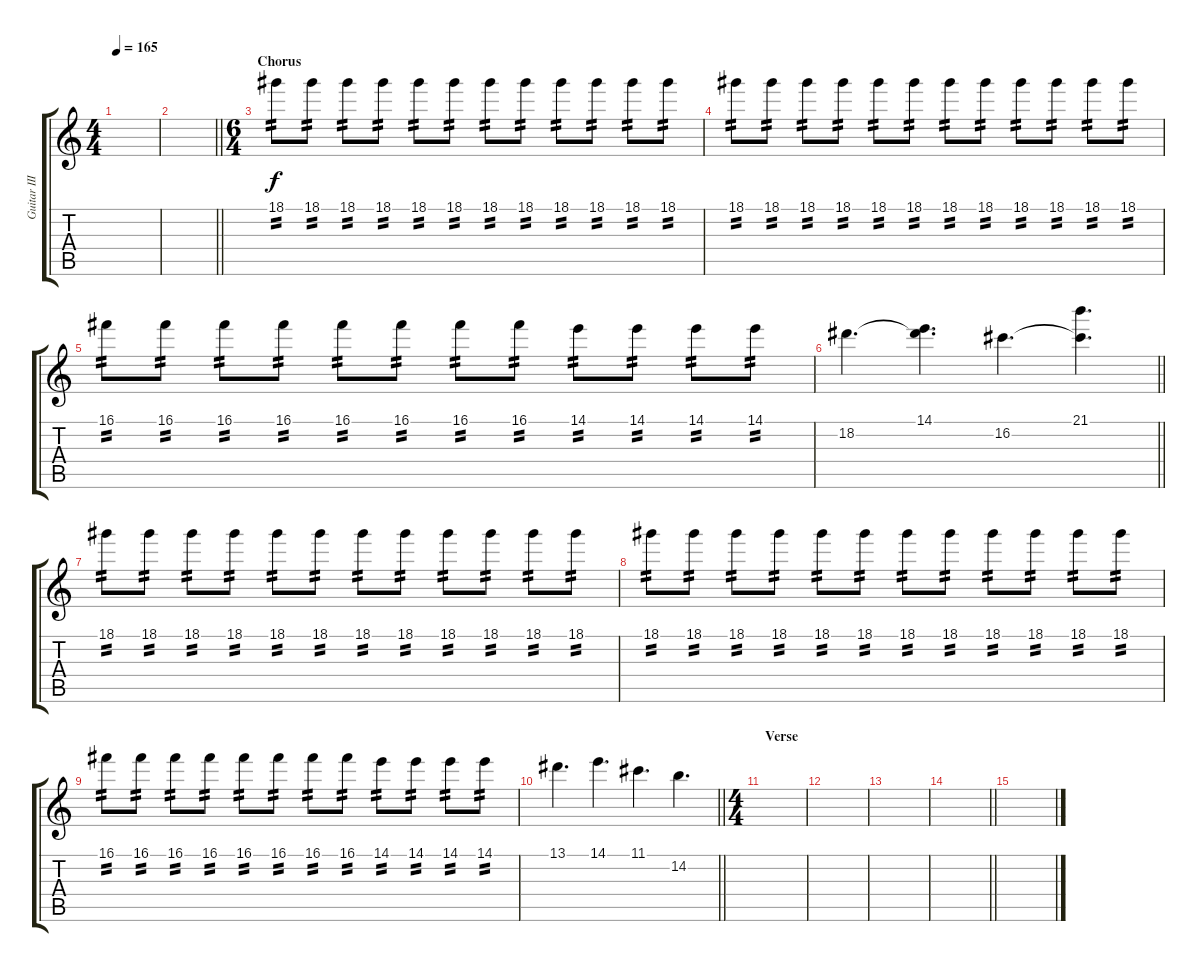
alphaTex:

\track ("Guitar III" "Guitar III") {instrument electricguitarjazz}
\staff {score tabs}
\tuning (D4 A3 F3 C3 G2 C2) {hide}
\ts (4 4)
\tempo 165
\clef g2
\ks c
|
\barLineRight lightlight
|
\ts (6 4)
\section ("" "Chorus")
18.1.8{tp 2 volume 13 instrument overdrivenguitar} 18.1.8{tp 2} 18.1.8{tp 2} 18.1.8{tp 2} 18.1.8{tp 2} 18.1.8{tp 2} 18.1.8{tp 2} 18.1.8{tp 2} 18.1.8{tp 2} 18.1.8{tp 2} 18.1.8{tp 2} 18.1.8{tp 2} |
18.1.8{tp 2} 18.1.8{tp 2} 18.1.8{tp 2} 18.1.8{tp 2} 18.1.8{tp 2} 18.1.8{tp 2} 18.1.8{tp 2} 18.1.8{tp 2} 18.1.8{tp 2} 18.1.8{tp 2} 18.1.8{tp 2} 18.1.8{tp 2} |
16.1.8{tp 2} 16.1.8{tp 2} 16.1.8{tp 2} 16.1.8{tp 2} 16.1.8{tp 2} 16.1.8{tp 2} 16.1.8{tp 2} 16.1.8{tp 2} 14.1.8{tp 2} 14.1.8{tp 2} 14.1.8{tp 2} 14.1.8{tp 2} |
\barLineRight lightlight
18.2.4{d volume 9} (14.1 18.2{t}).4{d} 16.2.4{d} (21.1 16.2{t}).4{d} |
\section ("" "")
18.1.8{tp 2 volume 13 instrument overdrivenguitar} 18.1.8{tp 2} 18.1.8{tp 2} 18.1.8{tp 2} 18.1.8{tp 2} 18.1.8{tp 2} 18.1.8{tp 2} 18.1.8{tp 2} 18.1.8{tp 2} 18.1.8{tp 2} 18.1.8{tp 2} 18.1.8{tp 2} |
18.1.8{tp 2} 18.1.8{tp 2} 18.1.8{tp 2} 18.1.8{tp 2} 18.1.8{tp 2} 18.1.8{tp 2} 18.1.8{tp 2} 18.1.8{tp 2} 18.1.8{tp 2} 18.1.8{tp 2} 18.1.8{tp 2} 18.1.8{tp 2} |
16.1.8{tp 2} 16.1.8{tp 2} 16.1.8{tp 2} 16.1.8{tp 2} 16.1.8{tp 2} 16.1.8{tp 2} 16.1.8{tp 2} 16.1.8{tp 2} 14.1.8{tp 2} 14.1.8{tp 2} 14.1.8{tp 2} 14.1.8{tp 2} |
\barLineRight lightlight
13.1.4{d volume 9} 14.1.4{d} 11.1.4{d} 14.2.4{d} |
\ts (4 4)
\section ("" "Verse")
|
|
|
\barLineRight lightlight
|
\section ("" "")
